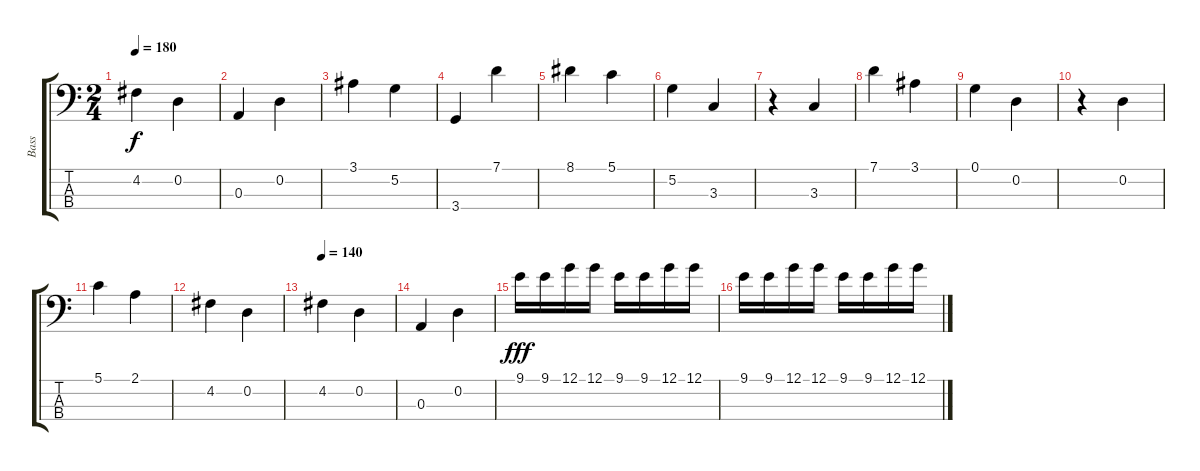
\track ("Bass" "Bass") {instrument electricbassfinger}
\staff {score tabs}
\tuning (G2 D2 A1 E1) {hide}
\ts (2 4)
\tempo 180
\clef f4
\ks c
4.2.4{dy f} 0.2.4 |
0.3.4 0.2.4 |
3.1.4 5.2.4 |
3.4.4 7.1.4 |
8.1.4 5.1.4 |
5.2.4 3.3.4 |
r.4 3.3.4 |
7.1.4 3.1.4 |
0.1.4 0.2.4 |
r.4 0.2.4 |
5.1.4 2.1.4 |
4.2.4 0.2.4 |
\tempo 140
4.2.4 0.2.4 |
0.3.4 0.2.4 |
9.1.16{dy fff} 9.1.16 12.1.16 12.1.16 9.1.16 9.1.16 12.1.16 12.1.16 |
9.1.16 9.1.16 12.1.16 12.1.16 9.1.16 9.1.16 12.1.16 12.1.16
